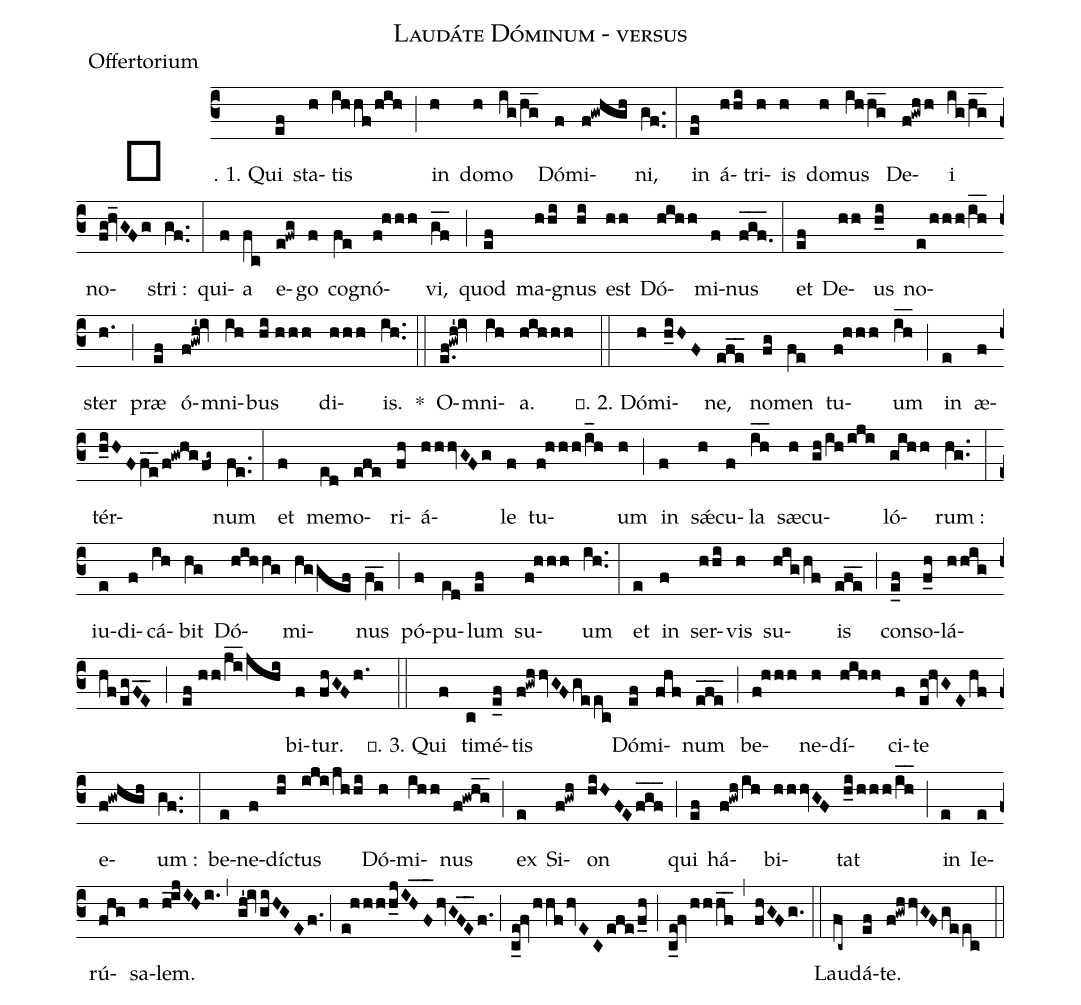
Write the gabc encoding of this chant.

name:Laudáte Dóminum - versus;
office-part:Offertorium;
%%
(c3) ℣. 1. Qu{i}(ef) sta(h)tis(ihhf/hih) (;) in(h) do(h)mo(ig/hg__) Dó(f)mi(f!gwhgh)ni,(gf..) (:)
in(ef) á(hhi)tri(h)is(h) do(h)mus(ihh_g_) De(f!gwhh)i(ig/hg__) no(fg!hv_GFg)stri :(gf..) (:)
qui(f)a(fc) e(e!fwg)go(f) co(fe)gnó(f!hhh)vi,(gf__) (;) quod(ef) ma(hhi)gnus(hi) est(hh) Dó(hihh)mi(f)nus(fgf.___) (:)
et(ef) De(hh)us(h_i) no(e/hhh/ih__)ster(h.) (;) præ(ef) ó(f!gwh'!iv)mni(ih)bus(hi//hhh) di(hhh)is.(ih..) *(::) O(e.f!gwh'!iv)mni(ih)a.(hihhh) (::)

℣. 2. Dó(h)mi(h_iHF)ne,(ef_e_) no(fg)men(fe) tu(f!hhh)um(i_h_) (;) in(e) æ(f)tér(h_iHFf_e_/f!gwhg/fg~)num(fe..) (:)
et(f) me(ed)mo(efe)ri(fh)á(hhhvGFg)le(f) tu(f!hhh/i_h)um(h) (;) in(f) s<sp>'ae</sp>(h)cu(f)la(ih__) sæ(h)cu(gh/ih/iji)ló(gihh)rum :(hg..) (:)
iu(e)di(f)cá(ih)bit(hg) Dó(hihhg)mi(hggef)nus(fe__) (;) pó(f)pu(ed)lum(ef) su(f!hhh)um(ih..) (:)
et(e) in(f) ser(hhi)vis(h) su(hig/hf)is(ef_e_) (;) con(e_f)so(f_h)lá(hhig/hf/egF_E_;ef//hh/ji__/jhi)bi(f)tur.(fhGFh.) (::)

℣. 3. Qui(f) ti(c)mé(e_f)tis(f!gwhhvGFgeec) Dó(ef)mi(fhf)num(efe___) (;) be(f!hhh)ne(h)dí(hihh)ci(f)te(eg!hvGEhf) e(f!gwhgh)um :(gf..) (:)
be(e)ne(f)dí(hi)ctus(iji/jhhi) Dó(h)mi(ihh)nus(f!gwh_g_) (;) ex(e) Si(f!gwh)on(hiHFEf_g_f_) (;) qui(ef) há(f!gwh/ih)bi(hhhvGF)tat(h_i/hhh/ih__) (;) in(e) Ie(e)rú(fhg)sa(h)lem.(h_!ijIHi.,gh'!iv/giHGEf.;e!hhhh_jIH_F_hvGF_E_f.;c_e!fvhhf/hvECefe/f_h;c_e!fvhhh_f_,fhGFg.) (::) Lau(fc~)dá(ef)te.(f!gwhhvGFgeec) (::)
